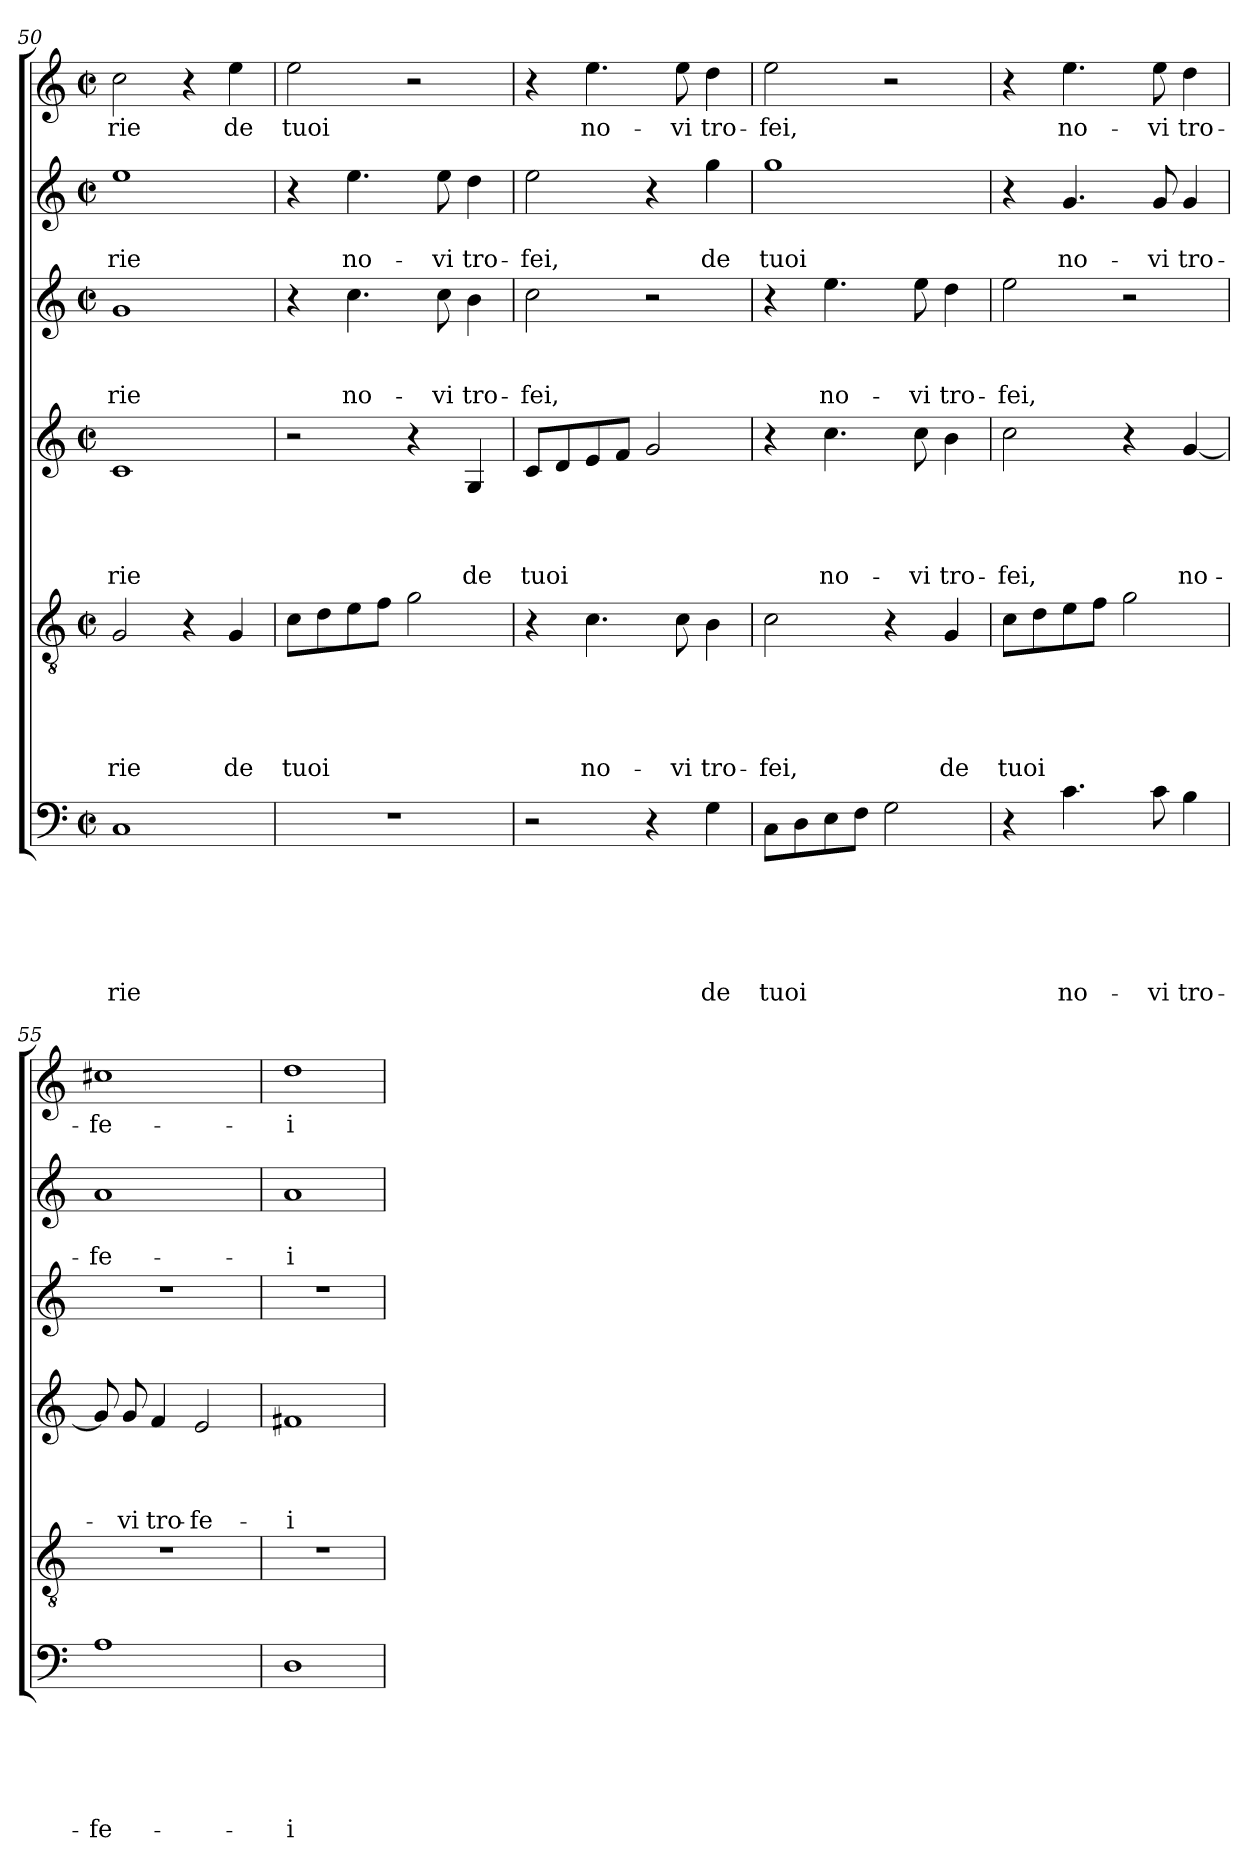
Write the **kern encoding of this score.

**kern	**text	**text	**text	**text	**text	**text	**kern	**text	**text	**text	**text	**text	**kern	**text	**text	**text	**text	**kern	**text	**text	**text	**kern	**text	**text	**kern	**text
*part6	*part6	*part6	*part6	*part6	*part6	*part6	*part5	*part5	*part5	*part5	*part5	*part5	*part4	*part4	*part4	*part4	*part4	*part3	*part3	*part3	*part3	*part2	*part2	*part2	*part1	*part1
*staff6	*staff6	*staff6	*staff6	*staff6	*staff6	*staff6	*staff5	*staff5	*staff5	*staff5	*staff5	*staff5	*staff4	*staff4	*staff4	*staff4	*staff4	*staff3	*staff3	*staff3	*staff3	*staff2	*staff2	*staff2	*staff1	*staff1
*clefF4	*	*	*	*	*	*	*clefGv2	*	*	*	*	*	*clefG2	*	*	*	*	*clefG2	*	*	*	*clefG2	*	*	*clefG2	*
*k[]	*	*	*	*	*	*	*k[]	*	*	*	*	*	*k[]	*	*	*	*	*k[]	*	*	*	*k[]	*	*	*k[]	*
*C:	*	*	*	*	*	*	*C:	*	*	*	*	*	*C:	*	*	*	*	*C:	*	*	*	*C:	*	*	*C:	*
*M2/2	*	*	*	*	*	*	*M2/2	*	*	*	*	*	*M2/2	*	*	*	*	*M2/2	*	*	*	*M2/2	*	*	*M2/2	*
*met(c|)	*	*	*	*	*	*	*met(c|)	*	*	*	*	*	*met(c|)	*	*	*	*	*met(c|)	*	*	*	*met(c|)	*	*	*met(c|)	*
=50	=50	=50	=50	=50	=50	=50	=50	=50	=50	=50	=50	=50	=50	=50	=50	=50	=50	=50	=50	=50	=50	=50	=50	=50	=50	=50
!	!	!	!	!	!	!LO:LY:b	!	!	!	!	!	!LO:LY:b	!	!	!	!	!LO:LY:b	!	!	!	!LO:LY:b	!	!	!LO:LY:b	!	!LO:LY:b
1C	.	.	.	.	.	-rie	2G/	.	.	.	.	-rie	1c	.	.	.	-rie	1g	.	.	-rie	1ee	.	-rie	2cc\	-rie
.	.	.	.	.	.	.	4r	.	.	.	.	.	.	.	.	.	.	.	.	.	.	.	.	.	4r	.
!	!	!	!	!	!	!	!	!	!	!	!	!LO:LY:b	!	!	!	!	!	!	!	!	!	!	!	!	!	!LO:LY:b
.	.	.	.	.	.	.	4G/	.	.	.	.	de	.	.	.	.	.	.	.	.	.	.	.	.	4ee\	de
=51	=51	=51	=51	=51	=51	=51	=51	=51	=51	=51	=51	=51	=51	=51	=51	=51	=51	=51	=51	=51	=51	=51	=51	=51	=51	=51
!	!	!	!	!	!	!	!	!	!	!	!	!LO:LY:b	!	!	!	!	!	!	!	!	!	!	!	!	!	!LO:LY:b
1r	.	.	.	.	.	.	8c\L	.	.	.	.	tuoi	2r	.	.	.	.	4r	.	.	.	4r	.	.	2ee\	tuoi
.	.	.	.	.	.	.	8d\	.	.	.	.	.	.	.	.	.	.	.	.	.	.	.	.	.	.	.
!	!	!	!	!	!	!	!	!	!	!	!	!	!	!	!	!	!	!	!	!	!LO:LY:b	!	!	!LO:LY:b	!	!
.	.	.	.	.	.	.	8e\	.	.	.	.	.	.	.	.	.	.	4.cc\	.	.	no-	4.ee\	.	no-	.	.
.	.	.	.	.	.	.	8f\J	.	.	.	.	.	.	.	.	.	.	.	.	.	.	.	.	.	.	.
.	.	.	.	.	.	.	2g\	.	.	.	.	.	4r	.	.	.	.	.	.	.	.	.	.	.	2r	.
!	!	!	!	!	!	!	!	!	!	!	!	!	!	!	!	!	!	!	!	!	!LO:LY:b	!	!	!LO:LY:b	!	!
.	.	.	.	.	.	.	.	.	.	.	.	.	.	.	.	.	.	8cc\	.	.	-vi	8ee\	.	-vi	.	.
!	!	!	!	!	!	!	!	!	!	!	!	!	!	!	!	!	!LO:LY:b	!	!	!	!LO:LY:b	!	!	!LO:LY:b	!	!
.	.	.	.	.	.	.	.	.	.	.	.	.	4G/	.	.	.	de	4b\	.	.	tro-	4dd\	.	tro-	.	.
=52	=52	=52	=52	=52	=52	=52	=52	=52	=52	=52	=52	=52	=52	=52	=52	=52	=52	=52	=52	=52	=52	=52	=52	=52	=52	=52
!	!	!	!	!	!	!	!	!	!	!	!	!	!	!	!	!	!LO:LY:b	!	!	!	!LO:LY:b	!	!	!LO:LY:b	!	!
2r	.	.	.	.	.	.	4r	.	.	.	.	.	8c/L	.	.	.	tuoi	2cc\	.	.	-fei,	2ee\	.	-fei,	4r	.
.	.	.	.	.	.	.	.	.	.	.	.	.	8d/	.	.	.	.	.	.	.	.	.	.	.	.	.
!	!	!	!	!	!	!	!	!	!	!	!	!LO:LY:b	!	!	!	!	!	!	!	!	!	!	!	!	!	!LO:LY:b
.	.	.	.	.	.	.	4.c\	.	.	.	.	no-	8e/	.	.	.	.	.	.	.	.	.	.	.	4.ee\	no-
.	.	.	.	.	.	.	.	.	.	.	.	.	8f/J	.	.	.	.	.	.	.	.	.	.	.	.	.
4r	.	.	.	.	.	.	.	.	.	.	.	.	2g/	.	.	.	.	2r	.	.	.	4r	.	.	.	.
!	!	!	!	!	!	!	!	!	!	!	!	!LO:LY:b	!	!	!	!	!	!	!	!	!	!	!	!	!	!LO:LY:b
.	.	.	.	.	.	.	8c\	.	.	.	.	-vi	.	.	.	.	.	.	.	.	.	.	.	.	8ee\	-vi
!	!	!	!	!	!	!LO:LY:b	!	!	!	!	!	!LO:LY:b	!	!	!	!	!	!	!	!	!	!	!	!LO:LY:b	!	!LO:LY:b
4G\	.	.	.	.	.	de	4B\	.	.	.	.	tro-	.	.	.	.	.	.	.	.	.	4gg\	.	de	4dd\	tro-
=53	=53	=53	=53	=53	=53	=53	=53	=53	=53	=53	=53	=53	=53	=53	=53	=53	=53	=53	=53	=53	=53	=53	=53	=53	=53	=53
!	!	!	!	!	!	!LO:LY:b	!	!	!	!	!	!LO:LY:b	!	!	!	!	!	!	!	!	!	!	!	!LO:LY:b	!	!LO:LY:b
8C\L	.	.	.	.	.	tuoi	2c\	.	.	.	.	-fei,	4r	.	.	.	.	4r	.	.	.	1gg	.	tuoi	2ee\	-fei,
8D\	.	.	.	.	.	.	.	.	.	.	.	.	.	.	.	.	.	.	.	.	.	.	.	.	.	.
!	!	!	!	!	!	!	!	!	!	!	!	!	!	!	!	!	!LO:LY:b	!	!	!	!LO:LY:b	!	!	!	!	!
8E\	.	.	.	.	.	.	.	.	.	.	.	.	4.cc\	.	.	.	no-	4.ee\	.	.	no-	.	.	.	.	.
8F\J	.	.	.	.	.	.	.	.	.	.	.	.	.	.	.	.	.	.	.	.	.	.	.	.	.	.
2G\	.	.	.	.	.	.	4r	.	.	.	.	.	.	.	.	.	.	.	.	.	.	.	.	.	2r	.
!	!	!	!	!	!	!	!	!	!	!	!	!	!	!	!	!	!LO:LY:b	!	!	!	!LO:LY:b	!	!	!	!	!
.	.	.	.	.	.	.	.	.	.	.	.	.	8cc\	.	.	.	-vi	8ee\	.	.	-vi	.	.	.	.	.
!	!	!	!	!	!	!	!	!	!	!	!	!LO:LY:b	!	!	!	!	!LO:LY:b	!	!	!	!LO:LY:b	!	!	!	!	!
.	.	.	.	.	.	.	4G/	.	.	.	.	de	4b\	.	.	.	tro-	4dd\	.	.	tro-	.	.	.	.	.
=54	=54	=54	=54	=54	=54	=54	=54	=54	=54	=54	=54	=54	=54	=54	=54	=54	=54	=54	=54	=54	=54	=54	=54	=54	=54	=54
!	!	!	!	!	!	!	!	!	!	!	!	!LO:LY:b	!	!	!	!	!LO:LY:b	!	!	!	!LO:LY:b	!	!	!	!	!
4r	.	.	.	.	.	.	8c\L	.	.	.	.	tuoi	2cc\	.	.	.	-fei,	2ee\	.	.	-fei,	4r	.	.	4r	.
.	.	.	.	.	.	.	8d\	.	.	.	.	.	.	.	.	.	.	.	.	.	.	.	.	.	.	.
!	!	!	!	!	!	!LO:LY:b	!	!	!	!	!	!	!	!	!	!	!	!	!	!	!	!	!	!LO:LY:b	!	!LO:LY:b
4.c\	.	.	.	.	.	no-	8e\	.	.	.	.	.	.	.	.	.	.	.	.	.	.	4.g/	.	no-	4.ee\	no-
.	.	.	.	.	.	.	8f\J	.	.	.	.	.	.	.	.	.	.	.	.	.	.	.	.	.	.	.
.	.	.	.	.	.	.	2g\	.	.	.	.	.	4r	.	.	.	.	2r	.	.	.	.	.	.	.	.
!	!	!	!	!	!	!LO:LY:b	!	!	!	!	!	!	!	!	!	!	!	!	!	!	!	!	!	!LO:LY:b	!	!LO:LY:b
8c\	.	.	.	.	.	-vi	.	.	.	.	.	.	.	.	.	.	.	.	.	.	.	8g/	.	-vi	8ee\	-vi
!	!	!	!	!	!	!LO:LY:b	!	!	!	!	!	!	!	!	!	!	!LO:LY:b	!	!	!	!	!	!	!LO:LY:b	!	!LO:LY:b
4B\	.	.	.	.	.	tro-	.	.	.	.	.	.	[4g/	.	.	.	no-	.	.	.	.	4g/	.	tro-	4dd\	tro-
=55	=55	=55	=55	=55	=55	=55	=55	=55	=55	=55	=55	=55	=55	=55	=55	=55	=55	=55	=55	=55	=55	=55	=55	=55	=55	=55
!	!	!	!	!	!	!LO:LY:b	!	!	!	!	!	!	!	!	!	!	!	!	!	!	!	!	!	!LO:LY:b	!	!LO:LY:b
1A	.	.	.	.	.	-fe-	1r	.	.	.	.	.	8g/]	.	.	.	.	1r	.	.	.	1a	.	-fe-	1cc#X	-fe-
!	!	!	!	!	!	!	!	!	!	!	!	!	!	!	!	!	!LO:LY:b	!	!	!	!	!	!	!	!	!
.	.	.	.	.	.	.	.	.	.	.	.	.	8g/	.	.	.	-vi	.	.	.	.	.	.	.	.	.
!	!	!	!	!	!	!	!	!	!	!	!	!	!	!	!	!	!LO:LY:b	!	!	!	!	!	!	!	!	!
.	.	.	.	.	.	.	.	.	.	.	.	.	4f/	.	.	.	tro-	.	.	.	.	.	.	.	.	.
!	!	!	!	!	!	!	!	!	!	!	!	!	!	!	!	!	!LO:LY:b	!	!	!	!	!	!	!	!	!
.	.	.	.	.	.	.	.	.	.	.	.	.	2e/	.	.	.	-fe-	.	.	.	.	.	.	.	.	.
=56	=56	=56	=56	=56	=56	=56	=56	=56	=56	=56	=56	=56	=56	=56	=56	=56	=56	=56	=56	=56	=56	=56	=56	=56	=56	=56
!	!	!	!	!	!	!LO:LY:b	!	!	!	!	!	!	!	!	!	!	!LO:LY:b	!	!	!	!	!	!	!LO:LY:b	!	!LO:LY:b
1D	.	.	.	.	.	-i	1r	.	.	.	.	.	1f#X	.	.	.	-i	1r	.	.	.	1a	.	-i	1dd	-i
=	=	=	=	=	=	=	=	=	=	=	=	=	=	=	=	=	=	=	=	=	=	=	=	=	=	=
*-	*-	*-	*-	*-	*-	*-	*-	*-	*-	*-	*-	*-	*-	*-	*-	*-	*-	*-	*-	*-	*-	*-	*-	*-	*-	*-
